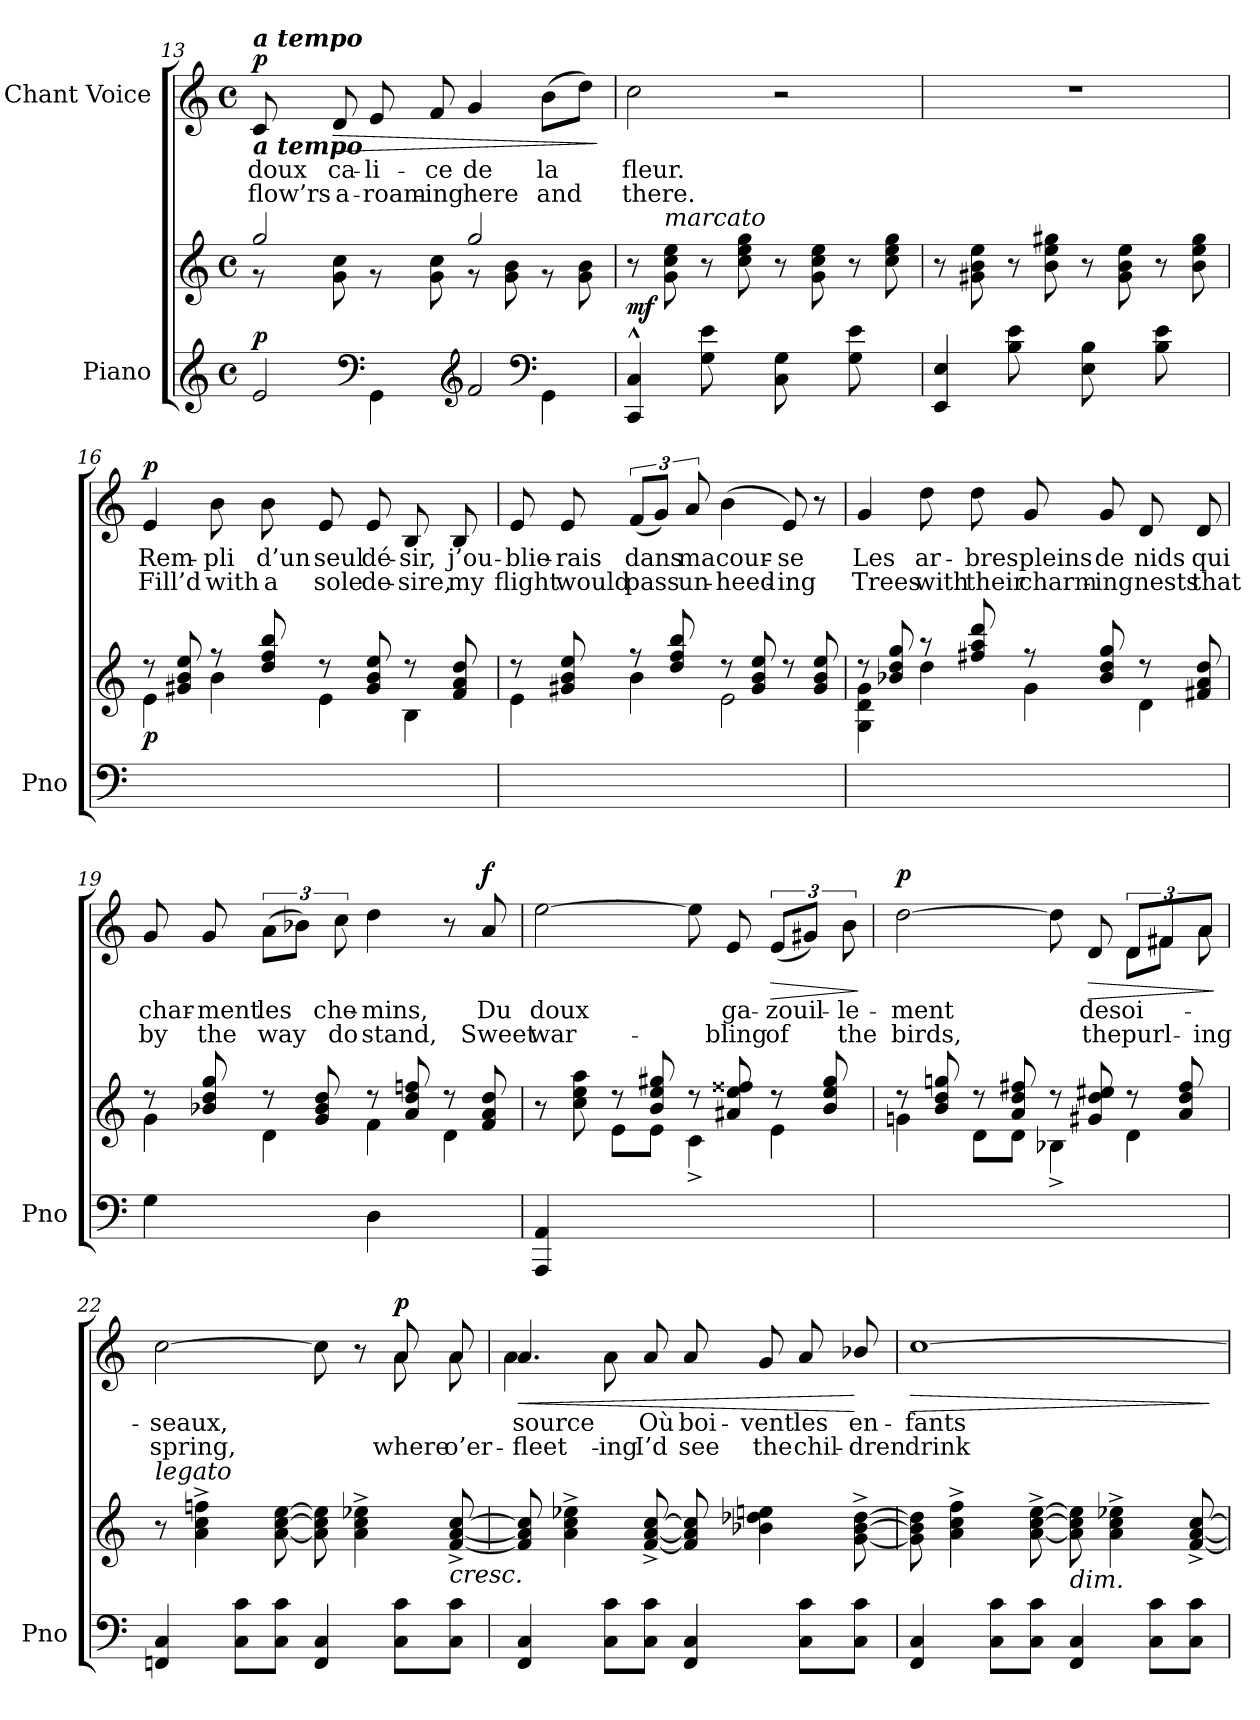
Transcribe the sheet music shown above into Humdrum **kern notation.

**kern	**kern	**dynam	**kern	**text	**text	**dynam
*part2	*part2	*part2	*part1	*part1	*part1	*part1
*staff3	*staff2	*staff2/3	*staff1	*staff1	*staff1	*staff1
*I"Piano	*	*	*I"Chant Voice	*	*	*
*I'Pno	*	*	*	*	*	*
*clefG2	*clefG2	*	*clefG2	*	*	*
*k[]	*k[]	*	*k[]	*	*	*
*M4/4	*M4/4	*	*M4/4	*	*	*
*met(c)	*met(c)	*	*met(c)	*	*	*
=13	=13	=13	=13	=13	=13	=13
*^	*^	*	*	*	*	*
!	!	!	!	!	!LO:TX:b:Bi:t=a tempo	!	!	!
!	!	!	!	!	!LO:TX:a:Bi:t=a tempo	!	!	!
!	!	!	!	!LO:DY:a=2	!	!	!	!LO:DY:a
2e/	4ryy	2gg/	8r	p	8c/	doux	flow’rs	p
!	!	!	!	!	!	!	!	!LO:HP:b
.	.	.	8g\ 8cc\	.	8d/	ca-	a-	>
*clefF4	*	*	*	*	*	*	*	*
.	4GG\	.	8r	.	8e/	-li-	-roam-	.
.	.	.	8g\ 8cc\	.	8f/	-ce	-ing	.
*clefG2	*	*	*	*	*	*	*	*
2f/	4ryy	2gg/	8r	.	4g/	de	here	.
.	.	.	8g\ 8b\	.	.	.	.	.
*clefF4	*	*	*	*	*	*	*	*
.	4GG\	.	8r	.	(8b\L	la	and	.
.	.	.	8g\ 8b\	.	8dd\J)	.	.	.
*v	*v	*	*	*	*	*	*	*
*	*v	*v	*	*	*	*	*
.	.	.	.	.	.	]
=14	=14	=14	=14	=14	=14	=14
!	!	!LO:DY:a=2	!	!	!	!
4CC/^^ 4C/^^	8r	mf	2cc\	fleur.	there.	.
!	!LO:TX:i:t=marcato	!	!	!	!	!
.	8g\ 8cc\ 8ee\	.	.	.	.	.
8G\ 8e\	8r	.	.	.	.	.
8ryy	8cc\ 8ee\ 8gg\	.	.	.	.	.
8C\ 8G\	8r	.	2r	.	.	.
8ryy	8g\ 8cc\ 8ee\	.	.	.	.	.
8G\ 8e\	8r	.	.	.	.	.
8ryy	8cc\ 8ee\ 8gg\	.	.	.	.	.
=15	=15	=15	=15	=15	=15	=15
4EE/ 4E/	8r	.	1r	.	.	.
.	8g#X\ 8b\ 8ee\	.	.	.	.	.
8B\ 8e\	8r	.	.	.	.	.
8ryy	8b\ 8ee\ 8gg#X\	.	.	.	.	.
8E\ 8B\	8r	.	.	.	.	.
8ryy	8g#\ 8b\ 8ee\	.	.	.	.	.
8B\ 8e\	8r	.	.	.	.	.
8ryy	8b\ 8ee\ 8gg#\	.	.	.	.	.
=16	=16	=16	=16	=16	=16	=16
*	*^	*	*	*	*	*
!	!	!	!LO:DY:b	!	!	!	!LO:DY:a
1ryy	8r	4e\	p	4e/	Rem-	Fill’d	p
.	8g#X/ 8b/ 8ee/	.	.	.	.	.	.
.	8r	4b\	.	8b\	-pli	with	.
.	8dd/ 8ff/ 8bb/	.	.	8b\	d’un	a	.
.	8r	4e\	.	8e/	seul	sole	.
.	8g#/ 8b/ 8ee/	.	.	8e/	dé-	de-	.
.	8r	4B\	.	8B/	-sir,	-sire,	.
.	8f/ 8a/ 8dd/	.	.	8B/	j’ou-	my	.
=17	=17	=17	=17	=17	=17	=17	=17
1ryy	8r	4e\	.	8e/	-blie-	flight	.
.	8g#X/ 8b/ 8ee/	.	.	8e/	-rais	would	.
.	8r	4b\	.	(12f/L	dans	pass	.
.	.	.	.	12g/J)	.	.	.
.	8dd/ 8ff/ 8bb/	.	.	.	.	.	.
.	.	.	.	12a/	ma	un-	.
.	8r	2e\	.	(<4b\	cour-	-heed-	.
.	8g#/ 8b/ 8ee/	.	.	.	.	.	.
.	8r	.	.	8e/)	-se	-ing	.
.	8g#/ 8b/ 8ee/	.	.	8r	.	.	.
=18	=18	=18	=18	=18	=18	=18	=18
!	!	!	!	!	!	!	!LO:DY:a
!	!	!	!	!	!	!	!LO:DY:n=1:a
1ryy	8r	4G\ 4d\ 4g\	.	4g/	Les	Trees	other-dynamics f
.	8b-X/ 8dd/ 8gg/	.	.	.	.	.	.
.	8r	4dd\	.	8dd\	ar-	with	.
.	8ff#X/ 8aa/ 8ddd/	.	.	8dd\	-bres	their	.
.	8r	4g\	.	8g/	pleins	charm-	.
.	8b-/ 8dd/ 8gg/	.	.	8g/	de	-ing	.
.	8r	4d\	.	8d/	nids	nests	.
.	8f#X/ 8a/ 8dd/	.	.	8d/	qui	that	.
=19	=19	=19	=19	=19	=19	=19	=19
*^	*	*	*	*	*	*	*
1ryy	4G\	8r	4g\	.	8g/	char-	by	.
.	.	8b-X/ 8dd/ 8gg/	.	.	8g/	-ment	the	.
.	4ryy	8r	4d\	.	(>12a\L	les	way	.
.	.	.	.	.	12b-X\J)	.	.	.
.	.	8g/ 8b-/ 8dd/	.	.	.	.	.	.
.	.	.	.	.	12cc\	che-	do	.
.	4D\	8r	4f\	.	4dd\	-mins,	stand,	.
.	.	8a/ 8dd/ 8ffn/	.	.	.	.	.	.
.	4ryy	8r	4d\	.	8r	.	.	.
!	!	!	!	!	!	!	!	!LO:DY:a
.	.	8f/ 8a/ 8dd/	.	.	8a/	Du	Sweet	f
*v	*v	*	*	*	*	*	*	*
=20	=20	=20	=20	=20	=20	=20	=20
4AAA/ 4AA/	8r	4ryy	.	[2ee\	doux	war-	.
.	8cc\ 8ee\ 8aa\	.	.	.	.	.	.
2.ryy	8r	8e\L	.	.	.	.	.
.	8b/ 8ee/ 8gg#X/	8e\J	.	.	.	.	.
.	8r	4c^\	.	8ee\]	.	.	.
.	8a#X/ 8ee/ 8ff##X/	.	.	8e/	ga-	-bling	.
!	!	!	!	!	!	!	!LO:HP:b
.	8r	4e\	.	(12e/L	-zouil-	of	>
.	.	.	.	12g#X/J)	.	.	.
.	8b/ 8ee/ 8gg#/	.	.	.	.	.	.
.	.	.	.	12b\	-le-	the	.
*	*v	*v	*	*	*	*	*
.	.	.	.	.	.	]
=21	=21	=21	=21	=21	=21	=21
*	*^	*	*^	*	*	*
!	!	!	!	!	!	!	!	!LO:DY:a
1ryy	8r	4gn\	.	[2dd\	2.ryy	-ment	birds,	p
.	8b/ 8dd/ 8ggn/	.	.	.	.	.	.	.
.	8r	8d\L	.	.	.	.	.	.
.	8a/ 8dd/ 8ff#X/	8d\J	.	.	.	.	.	.
.	8r	4B-X^\	.	8dd\]	.	.	.	.
!	!	!	!	!	!	!	!	!LO:HP:b
.	8g#X/ 8dd/ 8ee#X/	.	.	8d/	.	des	the	>
*	*	*	*	*Xtuplet	*tuplet	*	*	*
.	8r	4d\	.	12d/L	12d\L	oi-	purl-	.
.	.	.	.	12f#X/	12f#\J	.	.	.
.	8a/ 8dd/ 8ff#/	.	.	.	.	.	.	.
.	.	.	.	12a/J	12a\	.	-ing	.
*	*v	*v	*	*	*	*	*	*
*	*	*	*v	*v	*	*	*
.	.	.	.	.	.	]
=22	=22	=22	=22	=22	=22	=22
*	*	*	*^	*	*	*
!	!LO:TX:i:t=legato	!	!	!	!	!	!
4FFn/ 4C/	8r	.	[2cc\	2.ryy	-seaux,	spring,	.
.	4a\^ 4cc\^ 4ffn\^	.	.	.	.	.	.
8C\ 8c\L	.	.	.	.	.	.	.
8C\ 8c\J	[8a\ [8cc\ [8ee\	.	.	.	.	.	.
4FF/ 4C/	8a\] 8cc\] 8ee\]	.	8cc\]	.	.	.	.
.	4a\^ 4cc\^ 4ee-X\^	.	8r	.	.	.	.
!	!	!	!	!	!	!	!LO:DY:a
8C\ 8c\L	.	.	8a/	8a	.	where	p
!	!LO:TX:b:i:t=cresc.	!	!	!	!	!	!
8C\ 8c\J	[8f/^> [8a/^> [8cc/^>	.	8a/	8a	.	o’er-	.
=23	=23	=23	=23	=23	=23	=23	=23
!	!	!	!	!	!	!	!LO:HP:b
4FF/ 4C/	8f/] 8a/] 8cc/]	.	4.a/	4a\	source	-fleet-	<
.	4a\^ 4cc\^ 4ee-X\^	.	.	.	.	.	.
8C\ 8c\L	.	.	.	8a\	.	-ing	.
8C\ 8c\J	[8f/^> [8a/^> [8cc/^>	.	8a/	8ryy	Où	I’d	.
4FF/ 4C/	8f/] 8a/] 8cc/]	.	8a/	2ryy	boi-	see	.
.	4b-X\ 4dd-X\ 4een\	.	8g/	.	-vent	the	.
8C\ 8c\L	.	.	8a/	.	les	chil-	.
8C\ 8c\J	[8g\^ [8b-\^ [8dd-\^	.	8b-X/	.	en-	-dren	[
*	*	*	*v	*v	*	*	*
=24	=24	=24	=24	=24	=24	=24
!	!	!	!	!	!	!LO:HP:b
4FF/ 4C/	8g\] 8b-\] 8dd-\]	.	[1cc	-fants	drink	>
.	4a\^ 4cc\^ 4ff\^	.	.	.	.	.
8C\ 8c\L	.	.	.	.	.	.
8C\ 8c\J	[8a\^> [8cc\^> [8ee\^>	.	.	.	.	.
!	!LO:TX:b:i:t=dim.	!	!	!	!	!
4FF/ 4C/	8a\] 8cc\] 8ee\]	.	.	.	.	.
.	4a\^ 4cc\^ 4ee-X\^	.	.	.	.	.
8C\ 8c\L	.	.	.	.	.	.
8C\ 8c\J	[8f/^> [8a/^> [8cc/^>	.	.	.	.	.
.	.	.	.	.	.	]
=	=	=	=	=	=	=
*-	*-	*-	*-	*-	*-	*-
